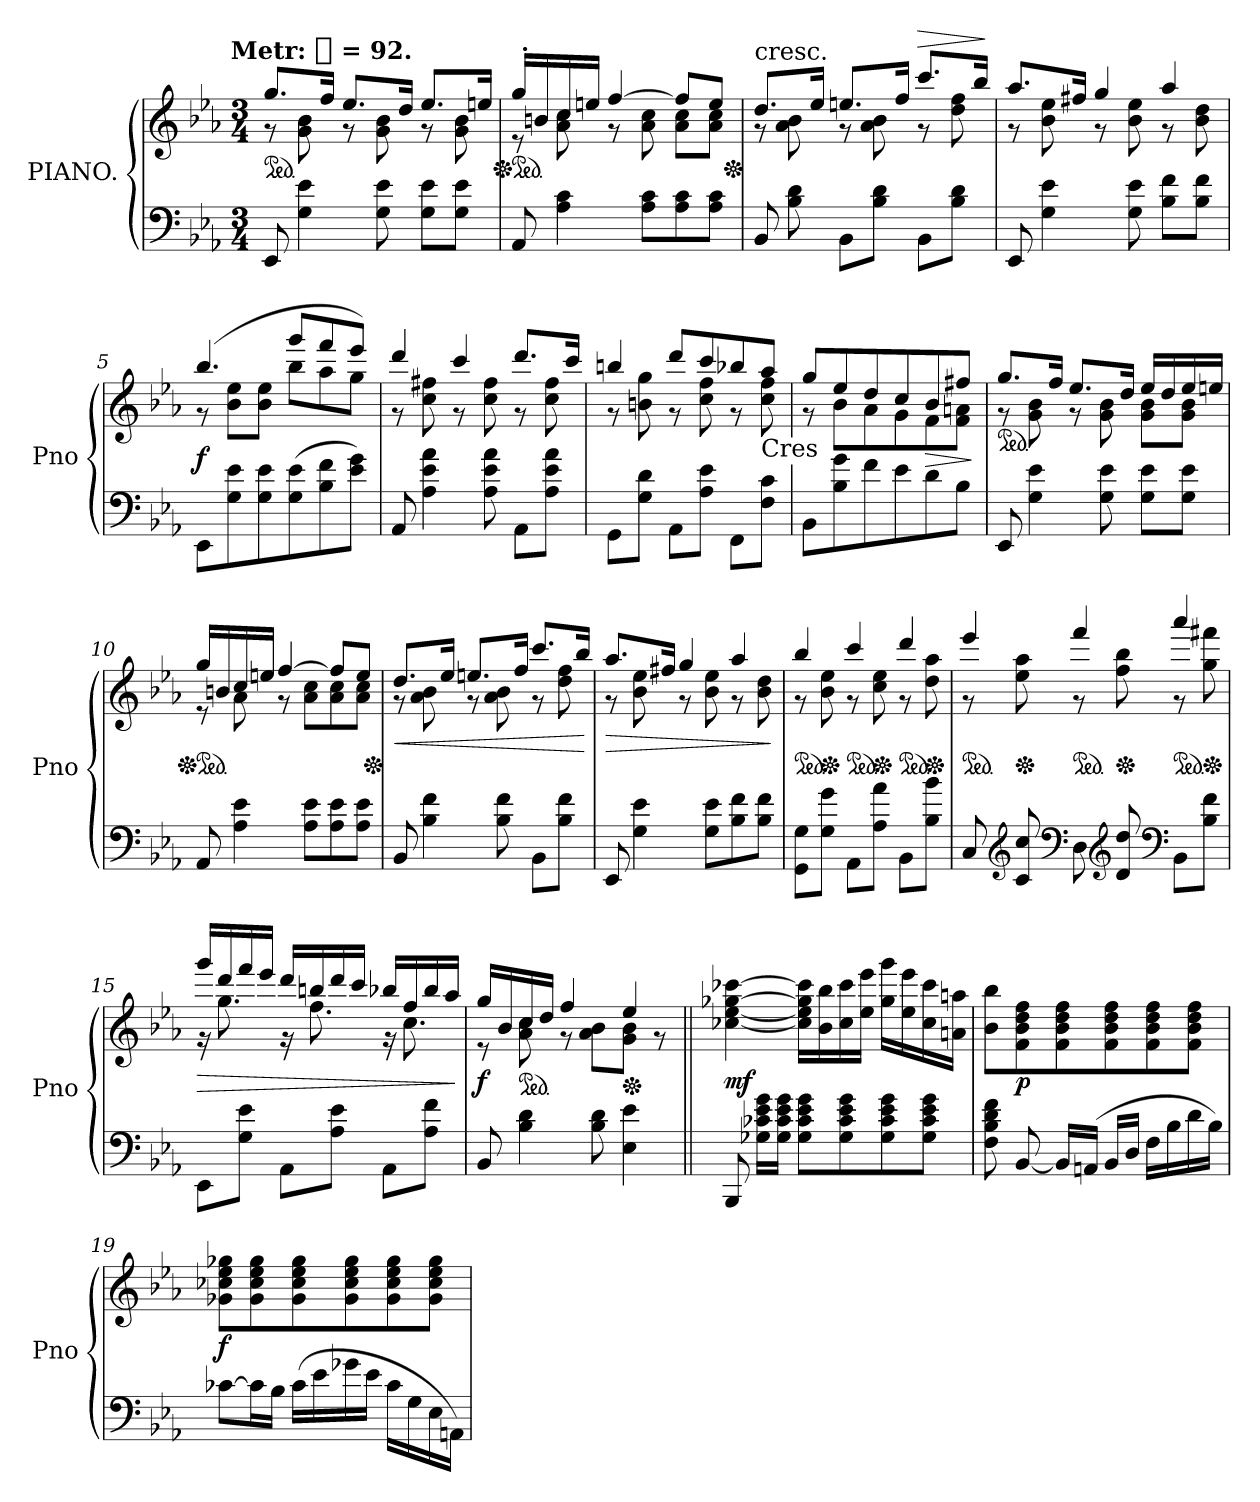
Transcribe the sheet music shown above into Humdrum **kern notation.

**kern	**kern	**dynam
*part2	*part1	*part1
*staff2	*staff1	*staff1
*I"PIANO.	*I"PIANO.	*
*I'Pno	*	*
*clefF4	*clefG2	*
*k[b-e-a-]	*k[b-e-a-]	*
*E-:	*E-:	*
!!LO:TX:omd:t=Metr&colon; [quarter] = 92.
*M3/4	*M3/4	*
*MM92	*MM92	*
=1	=1	=1
*	*^	*
!	!LO:TX:a:color=crimson:t=⚠	!	!
!	!LO:TX:a:B:t=Moderato.	!	!
*	*ped	*	*
8EE-/	8.gg/L	8r	.
4G\ 4e-\	.	8g\ 8b-\	.
.	16ff/Jk	.	.
.	8.ee-/L	8r	.
8G\ 8e-\	.	8g\ 8b-\	.
.	16dd/Jk	.	.
8G\ 8e-\L	8.ee-/L	8r	.
8G\ 8e-\J	.	8g\ 8b-\	.
.	16een/Jk	.	.
=2	=2	=2	=2
*	*Xped	*	*
*	*ped	*	*
8AA-/	16gg'/LL	8r	.
.	16bn/	.	.
4A-\ 4c\	16cc/	8a-\ 8cc\	.
.	16een/JJ	.	.
.	[4ff/	8r	.
8A-\ 8c\L	.	8a-\ 8cc\	.
8A-\ 8c\	8ff/L]	8a-\ 8cc\L	.
8A-\ 8c\J	8ee/J	8a-\ 8cc\J	.
*	*Xped	*	*
=3	=3	=3	=3
!	!LO:TX:t=cresc.	!	!
8BB-/	8.dd/L	8r	.
8B-\ 8d\	.	8a-\ 8b-\	.
.	16ee-/Jk	.	.
8BB-\L	8.een/L	8r	.
8B-\ 8d\J	.	8a-\ 8b-\	.
.	16ff/Jk	.	.
!	!	!	!LO:HP:a
8BB-\L	8.ccc/L	8r	>
8B-\ 8d\J	.	8dd\ 8ff\	.
.	16bb-/Jk	.	.
*	*v	*v	*
.	.	]
=4	=4	=4
*	*^	*
8EE-/	8.aa-/L	8r	.
4G\ 4e-\	.	8b-\ 8ee-\	.
.	16ff#X/Jk	.	.
.	4gg/	8r	.
8G\ 8e-\	.	8b-\ 8ee-\	.
8B-\ 8f\L	4aa-/	8r	.
8B-\ 8f\J	.	8b-\ 8dd\	.
=5	=5	=5	=5
8EE-\L	(4.bb-/	8r	f
8G\ 8e-\	.	8b-\ 8ee-\L	.
8G\ 8e-\	.	8b-\ 8ee-\J	.
(8G\ 8e-\	8ggg/L	8bb-\L	.
8B-\ 8f\	8fff/	8aa-\	.
8e-\ 8g\J)	8eee-/J)	8gg\J	.
=6	=6	=6	=6
8AA-/	4ddd/	8r	.
4A-\ 4e-\ 4a-\	.	8cc\ 8ff#X\	.
.	4ccc/	8r	.
8A-\ 8e-\ 8a-\	.	8cc\ 8ff#\	.
8AA-\L	8.ddd/L	8r	.
8A-\ 8e-\ 8a-\J	.	8cc\ 8ff#\	.
.	16ccc/Jk	.	.
=7	=7	=7	=7
8GG\L	4bbn/	8r	.
8G\ 8d\J	.	8bn\ 8gg\	.
8AA-\L	8ddd/L	8r	.
8A-\ 8e-\J	8ccc/	8cc\ 8ff\	.
8FF\L	8bb-X/	8r	.
!	!LO:TX:b:t=Cres	!	!
8F\ 8c\J	8aa-/J	8cc\ 8ff\	.
=8	=8	=8	=8
8BB-\L	8gg/L	8r	.
8B-\ 8g\	8ee-/	8b-\L	.
8f\	8dd/	8a-\	.
8e-\	8cc/	8g\	.
!	!	!	!LO:HP:b
8d\	8b-/	8f\	>
8B-\J	8ff#X/J	8f\ 8an\J	.
*	*v	*v	*
.	.	]
=9	=9	=9
*	*^	*
*	*ped	*	*
8EE-/	8.gg/L	8r	.
4G\ 4e-\	.	8g\ 8b-\	.
.	16ff/Jk	.	.
.	8.ee-/L	8r	.
8G\ 8e-\	.	8g\ 8b-\	.
.	16dd/Jk	.	.
8G\ 8e-\L	16ee-/LL	8g\ 8b-\L	.
.	16dd/	.	.
8G\ 8e-\J	16ee-/	8g\ 8b-\J	.
.	16een/JJ	.	.
=10	=10	=10	=10
*	*Xped	*	*
*	*ped	*	*
8AA-/	16gg/LL	8r	.
.	16bn/	.	.
4A-\ 4e-\	16cc/	8a-\	.
.	16een/JJ	.	.
.	[4ff/	8r	.
8A-\ 8e-\L	.	8a-\ 8cc\L	.
8A-\ 8e-\	8ff/L]	8a-\ 8cc\	.
8A-\ 8e-\J	8ee/J	8a-\ 8cc\J	.
*	*Xped	*	*
=11	=11	=11	=11
!	!	!	!LO:HP:b
8BB-/	8.dd/L	8r	<
4B-\ 4f\	.	8a-\ 8b-\	.
.	16ee-/Jk	.	.
.	8.een/L	8r	.
8B-\ 8f\	.	8a-\ 8b-\	.
.	16ff/Jk	.	.
8BB-\L	8.ccc/L	8r	.
8B-\ 8f\J	.	8dd\ 8ff\	.
.	16bb-/Jk	.	.
*	*v	*v	*
.	.	[
=12	=12	=12
*	*^	*
!	!	!	!LO:HP:b
8EE-/	8.aa-/L	8r	>
4G\ 4e-\	.	8b-\ 8ee-\	.
.	16ff#X/Jk	.	.
.	4gg/	8r	.
8G\ 8e-\L	.	8b-\ 8ee-\	.
8B-\ 8f\	4aa-/	8r	.
8B-\ 8f\J	.	8b-\ 8dd\	.
*	*v	*v	*
.	.	]
=13	=13	=13
*	*^	*
*	*ped	*	*
8GG\ 8G\L	4bb-/	8r	.
*	*Xped	*	*
8G\ 8g\J	.	8b-\ 8ee-\	.
*	*ped	*	*
8AA-\L	4ccc/	8r	.
*	*Xped	*	*
8A-\ 8a-\J	.	8cc\ 8ee-\	.
*	*ped	*	*
8BB-\L	4ddd/	8r	.
*	*Xped	*	*
8B-\ 8b-\J	.	8dd\ 8aa-\	.
=14	=14	=14	=14
*	*ped	*	*
8C/	4eee-/	8r	.
*clefG2	*	*	*
*	*Xped	*	*
8c/ 8cc/	.	8ee-\ 8aa-\	.
*clefF4	*	*	*
*	*ped	*	*
8D\	4fff/	8r	.
*clefG2	*	*	*
*	*Xped	*	*
8d/ 8dd/	.	8ff\ 8bb-\	.
*clefF4	*	*	*
*	*ped	*	*
8BB-\L	4aaa-/	8r	.
*	*Xped	*	*
8B-\ 8f\J	.	8gg\ 8fff#X\	.
=15	=15	=15	=15
!	!	!	!LO:HP:b
8EE-\L	16ggg/LL	16r	>
.	16ddd/	8.gg\	.
8G\ 8e-\J	16fff/	.	.
.	16eee-/JJ	.	.
8AA-\L	16ddd/LL	16r	.
.	16bbn/	8.ff\	.
8A-\ 8e-\J	16ddd/	.	.
.	16ccc/JJ	.	.
8AA-\L	16bb-X/LL	16r	.
.	16ff/	8.cc\	.
8A-\ 8f\J	16bb-/	.	.
.	16aa-/JJ	.	.
*	*v	*v	*
.	.	]
=16	=16	=16
*	*^	*
8BB-/	16gg/LL	8r	f
.	16b-/	.	.
*	*ped	*	*
4B-\ 4d\	16cc/	8a-\ 8cc\	.
.	16dd/JJ	.	.
.	4ff/	8r	.
8B-\ 8d\	.	8a-\ 8b-\L	.
*	*Xped	*	*
4E-\ 4e-\	4ee-/	8g\ 8b-\J	.
.	.	8r	.
*	*v	*v	*
=17||	=17||	=17||
8BBB-/	[4cc-X\ [4ee-\ [4gg-X\ [4ccc-X\	mf
16G-X\ 16c-X\ 16e-\ 16g\LL	.	.
16G-\ 16c-\ 16e-\ 16g\JJ	.	.
8G-\ 8c-\ 8e-\ 8g\L	16cc-]\ 16ee-]\ 16gg-]\ 16ccc-]\LL	.
.	16b-\ 16bb-\	.
8G-\ 8c-\ 8e-\ 8g\	16cc-\ 16ccc-\	.
.	16ee-\ 16eee-\JJ	.
8G-\ 8c-\ 8e-\ 8g\	16gg-\ 16ggg\LL	.
.	16ee-\ 16eee-\	.
8G-\ 8c-\ 8e-\ 8g\J	16cc-\ 16ccc-\	.
.	16an\ 16aan\JJ	.
=18	=18	=18
8F\ 8B-\ 8d\ 8f\	8b-\ 8bb-\L	.
[8BB-/	8f\ 8b-\ 8dd\ 8ff\	p
16BB-/LL]	8f\ 8b-\ 8dd\ 8ff\	.
(<16AAn/JJ	.	.
16BB-/LL	8f\ 8b-\ 8dd\ 8ff\	.
16D/JJ	.	.
16F\LL	8f\ 8b-\ 8dd\ 8ff\	.
16B-\	.	.
16d\	8f\ 8b-\ 8dd\ 8ff\J	.
16B-\JJ)	.	.
=19	=19	=19
[8c-X\L	8g-X\ 8cc-X\ 8ee-\ 8gg-X\L	f
16c-\L]	8g-\ 8cc-\ 8ee-\ 8gg-\	.
16B-\JJ	.	.
(16c-\LL	8g-\ 8cc-\ 8ee-\ 8gg-\	.
16e-\	.	.
16g-X\	8g-\ 8cc-\ 8ee-\ 8gg-\	.
16e-\JJ	.	.
16c-\LL	8g-\ 8cc-\ 8ee-\ 8gg-\	.
16G\	.	.
16E-\	8g-\ 8cc-\ 8ee-\ 8gg-\J	.
16AAn\JJ)	.	.
=	=	=
*-	*-	*-
